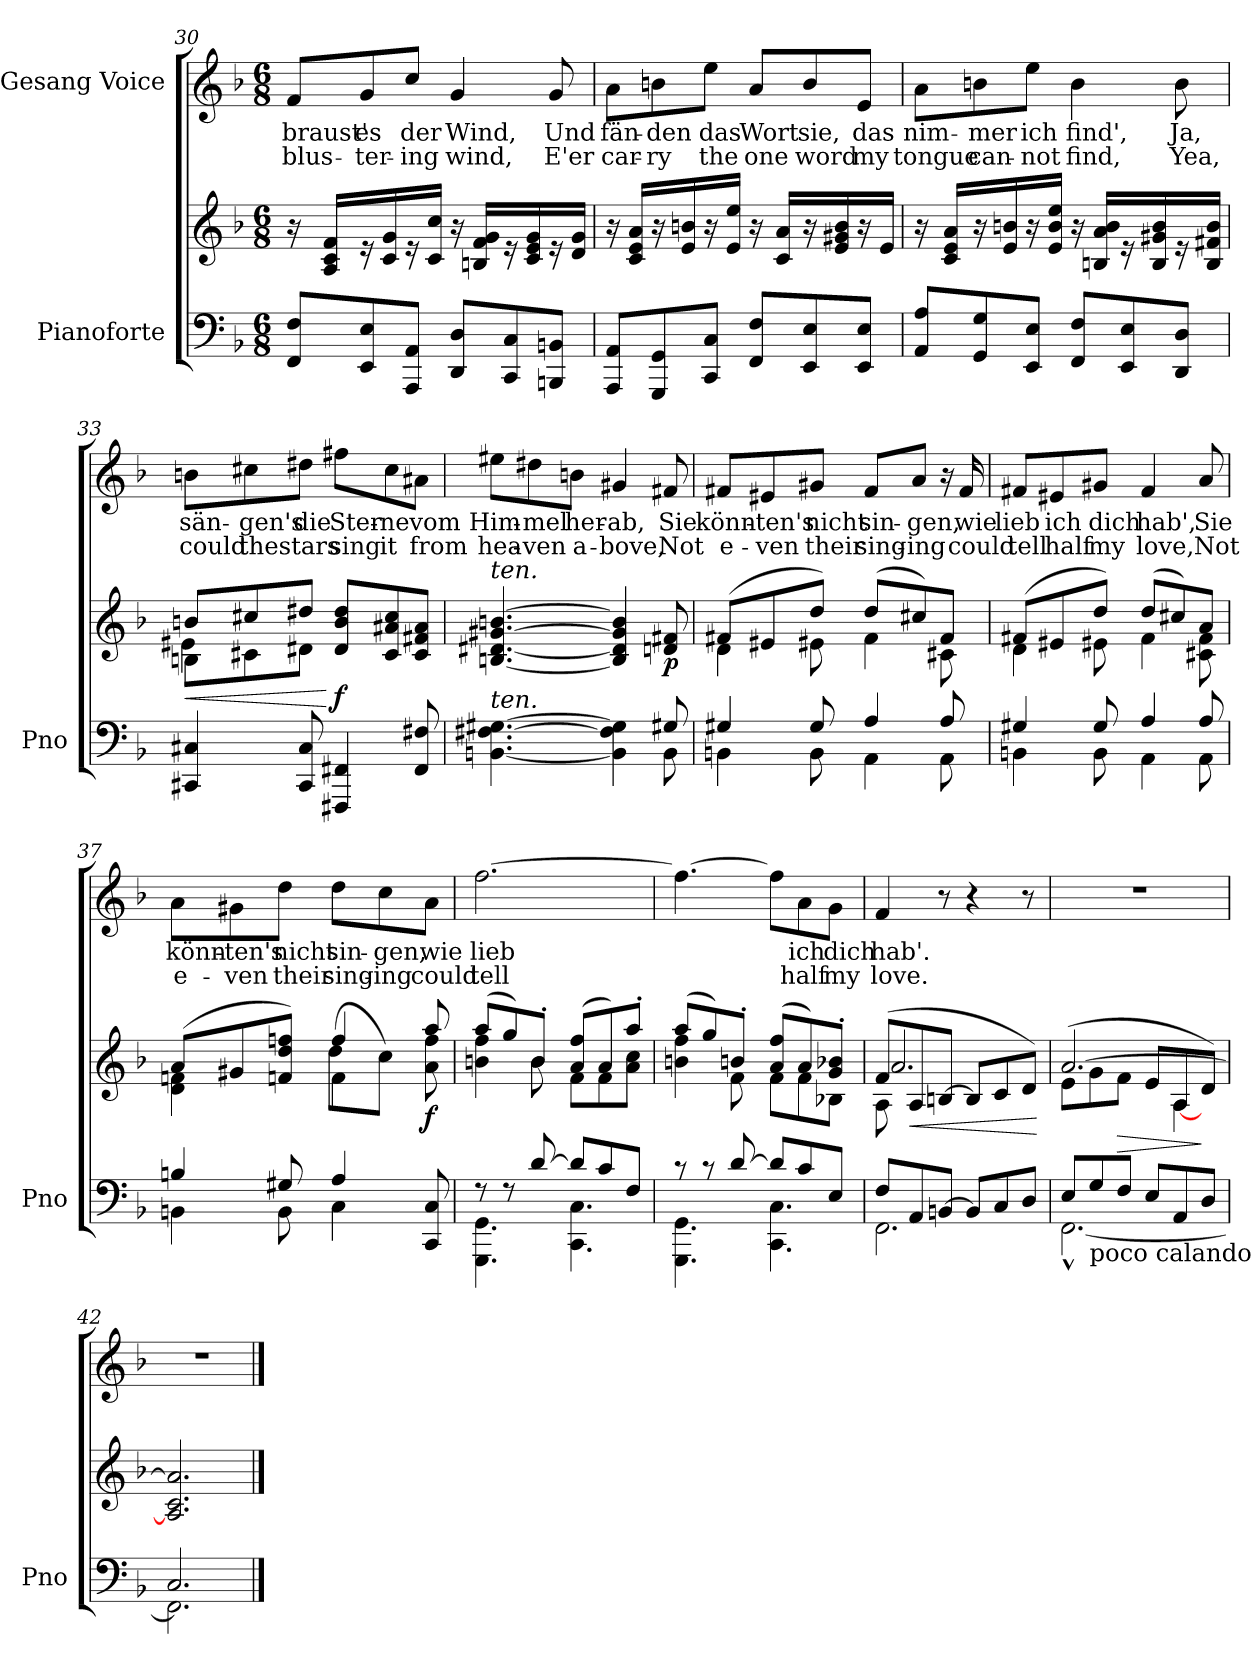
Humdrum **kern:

**kern	**kern	**dynam	**kern	**text	**text
*part2	*part2	*part2	*part1	*part1	*part1
*staff3	*staff2	*staff2/3	*staff1	*staff1	*staff1
*I"Pianoforte	*	*	*I"Gesang Voice	*	*
*I'Pno	*	*	*	*	*
*clefF4	*clefG2	*	*clefG2	*	*
*k[b-]	*k[b-]	*	*k[b-]	*	*
*M6/8	*M6/8	*	*M6/8	*	*
=30	=30	=30	=30	=30	=30
8FF/ 8F/L	16r	.	8f/L	braust'	blus-
.	16A/ 16c/ 16f/LL	.	.	.	.
8EE/ 8E/	16r	.	8g/	es	-ter-
.	16c/ 16g/	.	.	.	.
8AAA/ 8AA/J	16r	.	8cc/J	der	-ing
.	16c/ 16cc/JJ	.	.	.	.
8DD/ 8D/L	16r	.	4g/	Wind,	wind,
.	16Bn/ 16f/ 16g/LL	.	.	.	.
8CC/ 8C/	16r	.	.	.	.
.	16c/ 16e/ 16g/	.	.	.	.
8BBBn/ 8BBn/J	16r	.	8g/	Und	E'er
.	16d/ 16g/JJ	.	.	.	.
=31	=31	=31	=31	=31	=31
8AAA/ 8AA/L	16r	.	8a\L	fän-	car-
.	16c/ 16e/ 16a/LL	.	.	.	.
8GGG/ 8GG/	16r	.	8bn\	-den	-ry
.	16e/ 16bn/	.	.	.	.
8CC/ 8C/J	16r	.	8ee\J	das	the
.	16e/ 16ee/JJ	.	.	.	.
8FF/ 8F/L	16r	.	8a/L	Wort	one
.	16c/ 16a/LL	.	.	.	.
8EE/ 8E/	16r	.	8b/	sie,	word
.	16e/ 16g#X/ 16b/	.	.	.	.
8EE/ 8E/J	16r	.	8e/J	das	my
.	16e/JJ	.	.	.	.
=32	=32	=32	=32	=32	=32
8AA/ 8A/L	16r	.	8a\L	nim-	tongue
.	16c/ 16e/ 16a/LL	.	.	.	.
8GG/ 8G/	16r	.	8bn\	-mer	can-
.	16e/ 16bn/	.	.	.	.
8EE/ 8E/J	16r	.	8ee\J	ich	-not
.	16e/ 16b/ 16ee/JJ	.	.	.	.
8FF/ 8F/L	16r	.	4b\	find',	find,
.	16Bn/ 16a/ 16b/LL	.	.	.	.
8EE/ 8E/	16r	.	.	.	.
.	16B/ 16g#X/ 16b/	.	.	.	.
8DD/ 8D/J	16r	.	8b\	Ja,	Yea,
.	16B/ 16f#X/ 16b/JJ	.	.	.	.
=33	=33	=33	=33	=33	=33
!	!	!LO:HP:b	!	!	!
*	*^	*	*	*	*
*	*	*^	*	*	*	*
4CC#X/ 4C#X/	8bn/L	8Bn\L	4e#X\	<	8bn\L	sän-	could
.	8cc#X/	8c#X\	.	.	8cc#X\	-gen's	the
8CC#/ 8C#/	8dd#X/J	8d#X\J	2ryy	.	8dd#X\J	die	stars
!	!	!	!	!LO:DY:n=1:b	!	!	!
4FFF#X/ 4FF#X/	8d#/ 8b/ 8dd#/L	4.ryy	.	[ f	8ff#X\L	Ster-	sing
.	8c#/ 8a#X/ 8cc#/	.	.	.	8cc#\	-ne	it
8FF#/ 8F#X/	8c#/ 8f#X/ 8a#/J	.	.	.	8a#X\J	vom	from
*	*v	*v	*v	*	*	*	*
=34	=34	=34	=34	=34	=34
*^	*	*	*	*	*
!	!	!LO:TX:i:t=ten.	!	!	!	!
!LO:TX:i:t=ten.	!	!	!	!	!	!
[<4.BBn\ [>4.F#X\ [>4.G#X\	8ryy	[4.Bn/ [4.d#X/ [4.g#X/ [4.bn/	.	8ee#X\L	Him-	hea-
*v	*v	*	*	*	*	*
.	.	.	8dd#X\	-mel	-ven
.	.	.	8bn\J	her-	a-
4BB\] 4F#\] 4G#\]	4B/] 4d#/] 4g#/] 4b/]	.	4g#X/	-ab,	-bove,
*^	*	*	*	*	*
!	!	!	!LO:DY:b	!	!	!
8G#X/	8BB\	8dn/ 8f#X/	p	8f#X/	Sie	Not
=35	=35	=35	=35	=35	=35	=35
*	*	*^	*	*	*	*
4G#X/	4BBn\	(8f#X/L	4d\	.	8f#X/L	könn-	e-
.	.	8e#X/	.	.	8e#X/	-ten's	-ven
8G#/	8BB\	8dd/J)	8e#X\	.	8g#X/J	nicht	their
4A/	4AA\	(8dd/L	4f#\	.	8f#/L	sin-	sing-
.	.	8cc#X/)	.	.	8a/J	-gen,	-ing
8A/	8AA\	8f#/J	8c#X\	.	16r	.	.
.	.	.	.	.	16f#/	wie	could
=36	=36	=36	=36	=36	=36	=36	=36
4G#X/	4BBn\	(8f#X/L	4d\	.	8f#X/L	lieb	tell
.	.	8e#X/	.	.	8e#X/	ich	half
8G#/	8BB\	8dd/J)	8e#X\	.	8g#X/J	dich	my
4A/	4AA\	(8dd/L	4f#\	.	4f#/	hab',	love,
.	.	8cc#X/)	.	.	.	.	.
8A/	8AA\	8a/J	8c#X\ 8f#\	.	8a/	Sie	Not
=37	=37	=37	=37	=37	=37	=37	=37
*	*	*	*^	*	*	*	*
4Bn/	4BBn\	(8a/L	4d\ 4fn\	4.ryy	.	8a\L	könn-	e-
.	.	8g#X/	.	.	.	8g#X\	-ten's	-ven
8G#X/	8BB\	8fn/ 8dd/ 8ffn/J)	8ryy	.	.	8dd\J	nicht	their
4A/	4C\	4ff/	4f\	(>8dd\L	.	8dd\L	sin-	sing-
.	.	.	.	8cc\J)	.	8cc\	-gen,	-ing
!	!	!	!	!	!LO:DY:b	!	!	!
8CC/ 8C/	8ryy	8aa/	8a\ 8ff\	8ryy	f	8a\J	wie	could
*	*	*	*v	*v	*	*	*	*
=38	=38	=38	=38	=38	=38	=38	=38
8r	4.GGG\ 4.GG\	(8aa/L	4bn\ 4ff\	.	[2.ff\	lieb	tell
8r	.	8gg/)	.	.	.	.	.
[8d/	.	8b'/J	8b\	.	.	.	.
8d/L]	4.CC\ 4.C\	(8a/ 8ff/L	8f\L	.	.	.	.
8c/	.	8a/)	8f\	.	.	.	.
8F/J	.	8aa'/J	8a\ 8cc\J	.	.	.	.
=39	=39	=39	=39	=39	=39	=39	=39
8r	4.GGG\ 4.GG\	(8aa/L	4bn\ 4ff\	.	4.ff\_	.	.
8r	.	8gg/)	.	.	.	.	.
[8d/	.	8bn'/J	8f\	.	.	.	.
8d/L]	4.CC\ 4.C\	(8a/ 8ff/L	8f\L	.	8ff\L]	.	.
8c/	.	8a/)	8f\	.	8a\	ich	half
8E/J	.	8g/' 8b-X/'J	8B-X\J	.	8g\J	dich	my
=40	=40	=40	=40	=40	=40	=40	=40
*	*	*	*^	*	*	*	*
8F/L	2.FF\	(8f/L	2.a/	8A\	.	4f/	hab'.	love.
!	!	!	!	!	!LO:HP:b	!	!	!
8AA/	.	8A/	.	2ryy	<	.	.	.
[8BBn/J	.	[8Bn/J	.	.	.	8r	.	.
8BB/L]	.	8B/L]	.	.	.	4r	.	.
8C/	.	8c/	.	.	.	.	.	.
8D/J	.	8d/J)	.	8ryy	.	8r	.	.
*v	*v	*	*	*	*	*	*	*
*	*v	*v	*v	*	*	*	*
.	.	[	.	.	.
=41	=41	=41	=41	=41	=41
*^	*^	*	*	*	*
*	*	*	*^	*	*	*	*
8E/L	[2.FF^^\	[2.a/	(<8e\L	2ryy	.	2.r	.	.
!LO:TX:b:t=poco calando	!	!	!	!	!	!	!	!
8G/	.	.	8g\	.	.	.	.	.
!	!	!	!	!	!LO:HP:b	!	!	!
8F/J	.	.	8f\J	.	>	.	.	.
8E/L	.	.	8e/L	.	.	.	.	.
8AA/	.	.	[<8A/	4A\	.	.	.	.
8D/J	.	.	8d/J)	.	]	.	.	.
*	*	*v	*v	*v	*	*	*	*
=42	=42	=42	=42	=42	=42	=42
2.C/	2.FF\]	2.A/] 2.c/ 2.a/]	.	2.r	.	.
*v	*v	*	*	*	*	*
==	==	==	==	==	==
*-	*-	*-	*-	*-	*-
